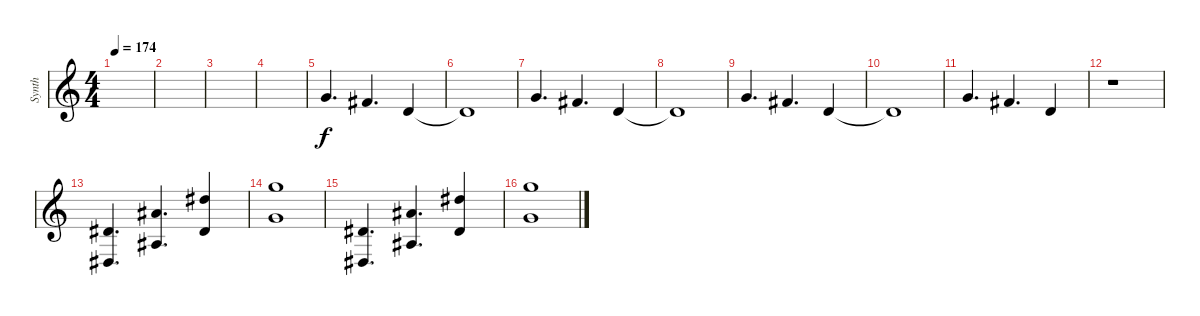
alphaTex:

\track ("Synth" "Synth") {instrument acousticgrandpiano}
\staff {score}
\tuning (E4 C4 G3 C3 G2 C2) {hide}
\ts (4 4)
\tempo 174
\clef g2
\ks c
|
|
|
|
7.2.4{d dy f volume 14 instrument pad8sweep} 6.2.4{d} 7.3.4 |
7.3{t}.1 |
7.2.4{d} 6.2.4{d} 7.3.4 |
7.3{t}.1 |
7.2.4{d} 6.2.4{d} 7.3.4 |
7.3{t}.1 |
7.2.4{d} 6.2.4{d} 7.3.4 |
r.1 |
(8.3 8.5).4{d instrument lead1square} (10.2 10.4).4{d} (15.2 15.4).4 |
(19.2 19.4).1 |
(8.3 8.5).4{d} (10.2 10.4).4{d} (15.2 15.4).4 |
(19.2 19.4).1
